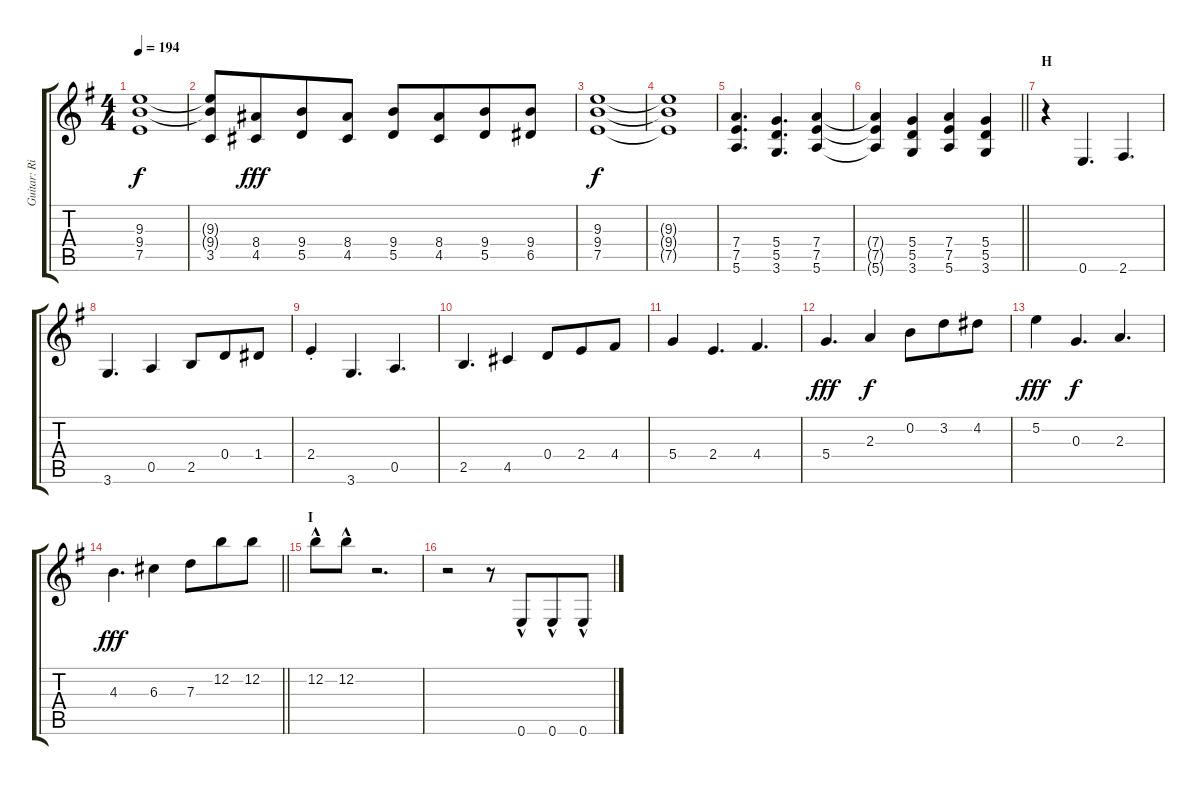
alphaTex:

\track ("Guitar: Rik" "Guitar: Ri") {instrument overdrivenguitar}
\staff {score tabs}
\tuning (E4 B3 G3 D3 A2 E2) {hide}
\ts (4 4)
\tempo 194
\clef g2
\ks g
(9.3{t} 9.4{t} 7.5{t}).1{dy f} |
(9.3{t} 9.4{t} 3.5).8 (8.4 4.5).8{dy fff beam merge} (9.4 5.5).8 (8.4 4.5).8 (9.4 5.5).8 (8.4 4.5).8{beam merge} (9.4 5.5).8 (9.4 6.5).8 |
(9.3 9.4 7.5).1{dy f} |
(9.3{t} 9.4{t} 7.5{t}).1 |
(7.4 7.5 5.6).4{d} (5.4 5.5 3.6).4{d} (7.4 7.5 5.6).4 |
\barLineRight lightlight
(7.4{t} 7.5{t} 5.6{t}).4 (5.4 5.5 3.6).4 (7.4 7.5 5.6).4 (5.4 5.5 3.6).4 |
\section ("" "H")
r.4 0.6.4{d} 2.6.4{d} |
3.6.4{d} 0.5.4 2.5.8{beam merge} 0.4.8 1.4.8 |
2.4{st}.4 3.6.4{d} 0.5.4{d} |
2.5.4{d} 4.5.4 0.4.8{beam merge} 2.4.8 4.4.8 |
5.4.4 2.4.4{d} 4.4.4{d} |
5.4.4{d dy fff} 2.3.4{dy f} 0.2.8{beam merge} 3.2.8 4.2.8 |
5.2.4{dy fff} 0.3.4{d dy f} 2.3.4{d} |
\barLineRight lightlight
4.3.4{d dy fff} 6.3.4 7.3.8{beam merge} 12.2.8 12.2.8 |
\section ("" "I")
12.2{hac}.8 12.2{hac}.8 r.2{d} |
r.2 r.8 0.6{hac}.8{beam merge} 0.6{hac}.8 0.6{hac}.8
